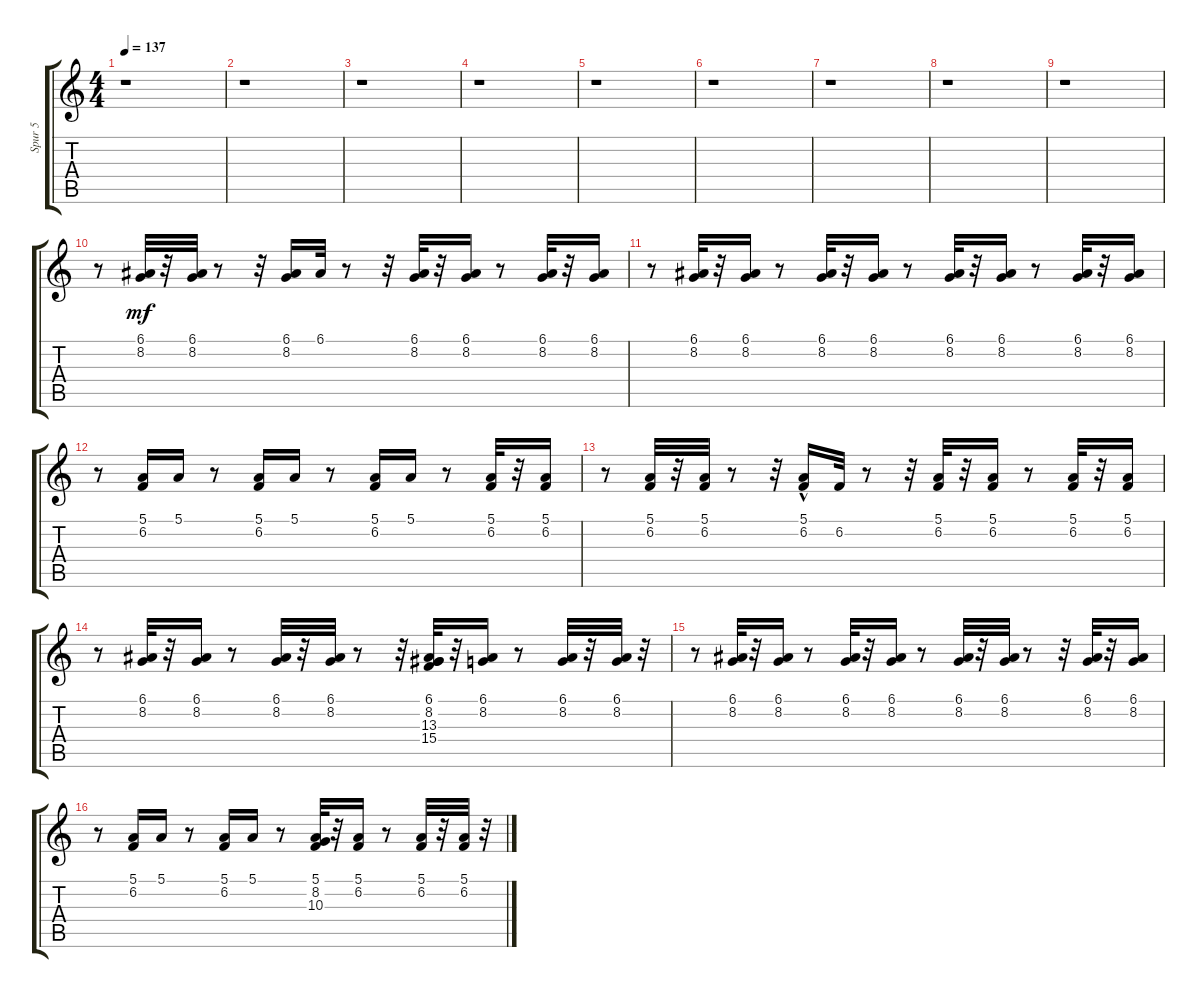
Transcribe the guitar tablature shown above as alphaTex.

\track ("Spur 5" "Spur 5") {instrument lead2sawtooth}
\staff {score tabs}
\tuning (E4 B3 G3 D3 A2 E2) {hide}
\ts (4 4)
\tempo 137
\clef g2
\ks c
r.1{dy mf} |
r.1 |
r.1 |
r.1 |
r.1 |
r.1 |
r.1 |
r.1 |
r.1 |
r.8 (6.1 8.2).32{volume 12 balance 8 instrument lead2sawtooth} r.32 (6.1 8.2).32 r.8 r.32 (6.1 8.2).16 6.1.32 r.8 r.32 (6.1 8.2).32 r.32 (6.1 8.2).16 r.8 (6.1 8.2).32 r.32 (6.1 8.2).16 |
r.8 (6.1 8.2).32 r.32 (6.1 8.2).16 r.8 (6.1 8.2).32 r.32 (6.1 8.2).16 r.8 (6.1 8.2).32 r.32 (6.1 8.2).16 r.8 (6.1 8.2).32 r.32 (6.1 8.2).16 |
r.8 (5.1 6.2).16 5.1.16 r.8 (5.1 6.2).16 5.1.16 r.8 (5.1 6.2).16 5.1.16 r.8 (5.1 6.2).32 r.32 (5.1 6.2).16 |
r.8 (5.1 6.2).32 r.32 (5.1 6.2).32 r.8 r.32 (5.1{hac} 6.2).16 6.2.32 r.8 r.32 (5.1 6.2).32 r.32 (5.1 6.2).16 r.8 (5.1 6.2).32 r.32 (5.1 6.2).16 |
r.8 (6.1 8.2).32 r.32 (6.1 8.2).16 r.8 (6.1 8.2).32 r.32 (6.1 8.2).32 r.8 r.32 (6.1 8.2 13.3 15.4).32 r.32 (6.1 8.2).16 r.8 (6.1 8.2).32 r.32 (6.1 8.2).32 r.32 |
r.8 (6.1 8.2).32 r.32 (6.1 8.2).16 r.8 (6.1 8.2).32 r.32 (6.1 8.2).16 r.8 (6.1 8.2).32 r.32 (6.1 8.2).32 r.8 r.32 (6.1 8.2).32 r.32 (6.1 8.2).16 |
r.8 (5.1 6.2).16 5.1.16 r.8 (5.1 6.2).16 5.1.16 r.8 (5.1 8.2 10.3).32 r.32 (5.1 6.2).16 r.8 (5.1 6.2).32 r.32 (5.1 6.2).32 r.32
